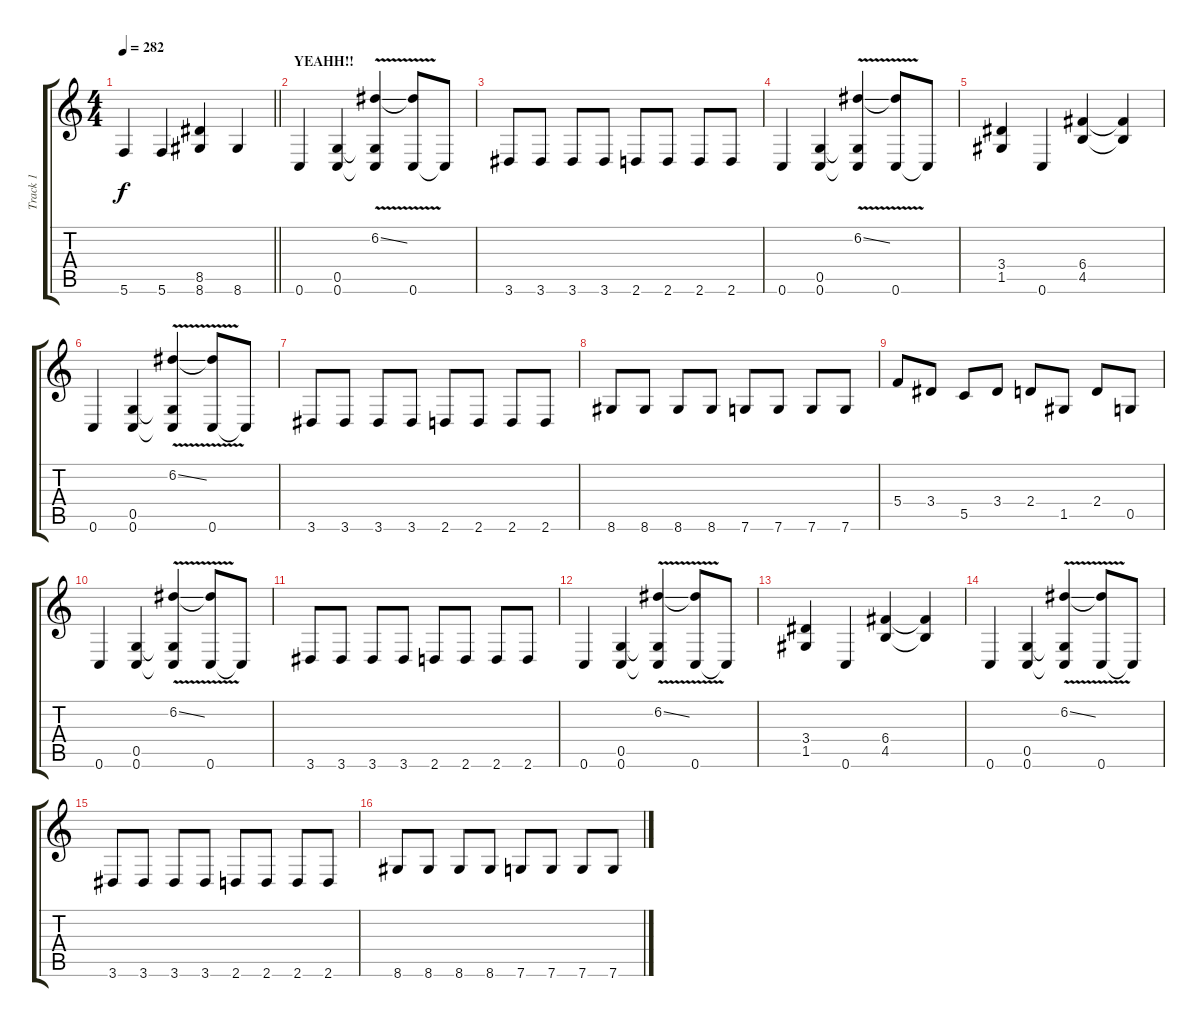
\track ("Track 1" "Track 1") {instrument distortionguitar}
\staff {score tabs}
\tuning (D4 A3 F3 C3 G2 C2) {hide}
\ts (4 4)
\tempo 282
\clef g2
\barLineRight lightlight
\ks c
5.6.4{dy f} 5.6.4 (8.5 8.6).4 8.6.4 |
\section ("" "YEAHH!!")
0.6.4 (0.5 0.6).4 (6.2{v ss} 0.5{t} 0.6{t}).4 (6.2{t} 0.6).8 0.6{t}.8 |
3.6.8 3.6.8 3.6.8 3.6.8 2.6.8 2.6.8 2.6.8 2.6.8 |
0.6.4 (0.5 0.6).4 (6.2{v ss} 0.5{t} 0.6{t}).4 (6.2{t} 0.6).8 0.6{t}.8 |
(3.4 1.5).4 0.6.4 (6.4 4.5).4 (6.4{t} 4.5{t}).4 |
0.6.4 (0.5 0.6).4 (6.2{v ss} 0.5{t} 0.6{t}).4 (6.2{t} 0.6).8 0.6{t}.8 |
3.6.8 3.6.8 3.6.8 3.6.8 2.6.8 2.6.8 2.6.8 2.6.8 |
8.6.8 8.6.8 8.6.8 8.6.8 7.6.8 7.6.8 7.6.8 7.6.8 |
5.4.8 3.4.8 5.5.8 3.4.8 2.4.8 1.5.8 2.4.8 0.5.8 |
0.6.4 (0.5 0.6).4 (6.2{v ss} 0.5{t} 0.6{t}).4 (6.2{t} 0.6).8 0.6{t}.8 |
3.6.8 3.6.8 3.6.8 3.6.8 2.6.8 2.6.8 2.6.8 2.6.8 |
0.6.4 (0.5 0.6).4 (6.2{v ss} 0.5{t} 0.6{t}).4 (6.2{t} 0.6).8 0.6{t}.8 |
(3.4 1.5).4 0.6.4 (6.4 4.5).4 (6.4{t} 4.5{t}).4 |
0.6.4 (0.5 0.6).4 (6.2{v ss} 0.5{t} 0.6{t}).4 (6.2{t} 0.6).8 0.6{t}.8 |
3.6.8 3.6.8 3.6.8 3.6.8 2.6.8 2.6.8 2.6.8 2.6.8 |
8.6.8 8.6.8 8.6.8 8.6.8 7.6.8 7.6.8 7.6.8 7.6.8
